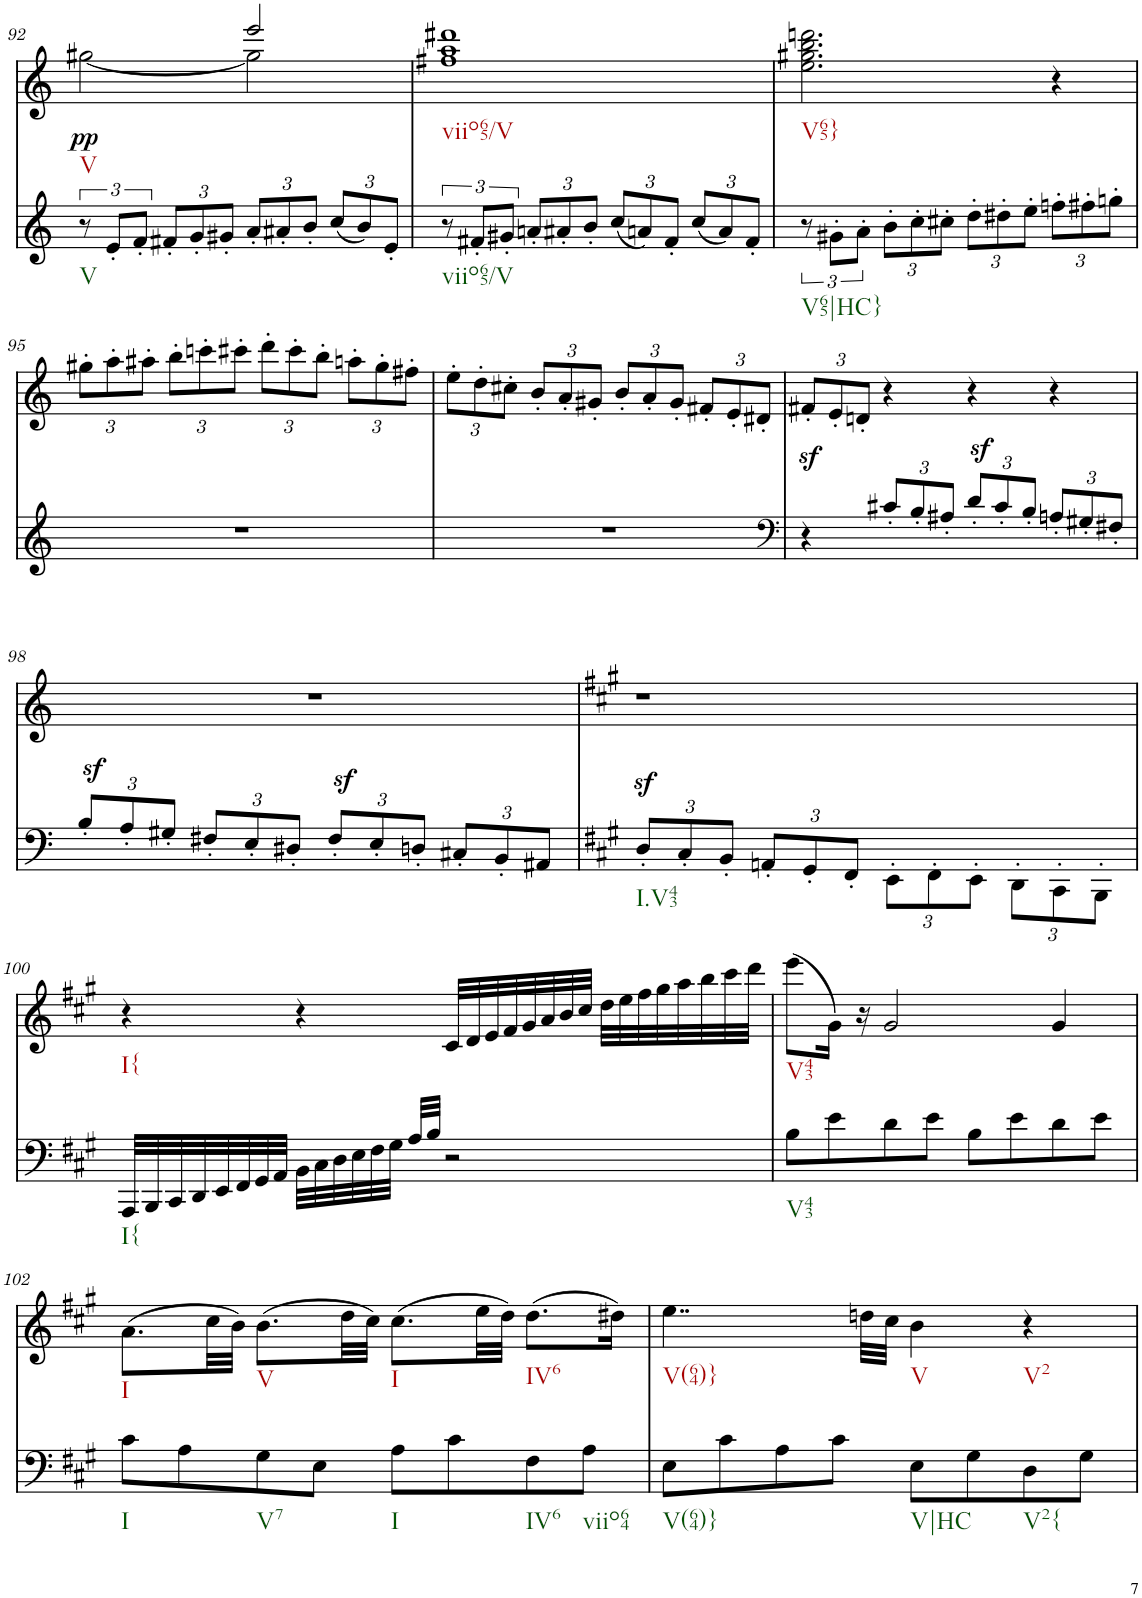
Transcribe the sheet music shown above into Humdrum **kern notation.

**kern	**kern	**dynam
*part2	*part1	*part1
*staff2	*staff1	*staff1
*I"piano	*I"piano	*
*I'Pno	*I'Pno	*
!!LO:PB:g=z
*clefG2	*clefG2	*
*k[]	*k[]	*
*a:	*a:	*
*M4/4	*M4/4	*
=92	=92	=92
*	*^	*
!	!	!	!LO:DY:b
12r	2ryy	[2gg#X\	pp
12e'/L	.	.	.
12f'/J	.	.	.
*Xbrackettup	*	*	*
12f#X'/L	.	.	.
12g'/	.	.	.
12g#X'/J	.	.	.
12a'/L	2eee/	2gg#\]	.
12a#X'/	.	.	.
12b'/J	.	.	.
(12cc/L	.	.	.
12b/)	.	.	.
12e'/J	.	.	.
*	*v	*v	*
=93	=93	=93
*brackettup	*	*
12r	1ff#X 1aa 1ddd#X	.
12f#X'/L	.	.
12g#X'/J	.	.
*Xbrackettup	*	*
12an'/L	.	.
12a#X'/	.	.
12b'/J	.	.
(12cc/L	.	.
12an/)	.	.
12f#'/J	.	.
(12cc/L	.	.
12a/)	.	.
12f#'/J	.	.
=94	=94	=94
*brackettup	*	*
12r	2.ee\ 2.gg#X\ 2.bb\ 2.dddn\	.
12g#X'\L	.	.
12a'\J	.	.
*Xbrackettup	*	*
12b'\L	.	.
12cc'\	.	.
12cc#X'\J	.	.
12dd'\L	.	.
12dd#X'\	.	.
12ee'\J	.	.
12ffn'\L	4r	.
12ff#X'\	.	.
12ggn'\J	.	.
!!LO:LB:g=z
=95	=95	=95
*	*Xbrackettup	*
1r	12gg#X'\L	.
.	12aa'\	.
.	12aa#X'\J	.
.	12bb'\L	.
.	12cccn'\	.
.	12ccc#X'\J	.
.	12ddd'\L	.
.	12ccc#'\	.
.	12bb'\J	.
.	12aan'\L	.
.	12gg#'\	.
.	12ff#X'\J	.
=96	=96	=96
1r	12ee'\L	.
.	12dd'\	.
.	12cc#X'\J	.
.	12b'/L	.
.	12a'/	.
.	12g#X'/J	.
.	12b'/L	.
.	12a'/	.
.	12g#'/J	.
.	12f#X'/L	.
.	12e'/	.
.	12d#X'/J	.
=97	=97	=97
*clefF4	*	*
4r	12f#Xz<'/L	.
.	12e'/	.
.	12dn'/J	.
12c#X'/L	4r	.
12B'/	.	.
12A#X'/J	.	.
!	!	!LO:DY:b
12d'/L	4r	sf
12c#'/	.	.
12B'/J	.	.
12An'/L	4r	.
12G#X'/	.	.
12F#X'/J	.	.
!!LO:LB:g=z
=98	=98	=98
12Bz>'/L	1r	.
12A'/	.	.
12G#X'/J	.	.
12F#X'/L	.	.
12E'/	.	.
12D#X'/J	.	.
12F#z>'/L	.	.
12E'/	.	.
12Dn'/J	.	.
12C#X'/L	.	.
12BB'/	.	.
12AA#X/J	.	.
=99	=99	=99
*k[f#c#g#]	*k[f#c#g#]	*
*A:	*A:	*
12Dz>'/L	1r	.
12C#'/	.	.
12BB'/J	.	.
12AAn'/L	.	.
12GG#'/	.	.
12FF#'/J	.	.
12EE'\L	.	.
12FF#'\	.	.
12EE'\J	.	.
12DD'\L	.	.
12CC#'\	.	.
12BBB'\J	.	.
!!LO:LB:g=z
=100	=100	=100
32AAA/LLL	4r	.
32BBB/	.	.
32CC#/	.	.
32DD/	.	.
32EE/	.	.
32FF#/	.	.
32GG#/	.	.
32AA/JJJ	.	.
32BB\LLL	4r	.
32C#\	.	.
32D\	.	.
32E\	.	.
32F#\	.	.
32G#\JJJ	.	.
32A/LLL	.	.
32B/JJJ	.	.
2r	32c#/LLL	.
.	32d/	.
.	32e/	.
.	32f#/	.
.	32g#/	.
.	32a/	.
.	32b/	.
.	32cc#/JJJ	.
.	32dd\LLL	.
.	32ee\	.
.	32ff#\	.
.	32gg#\	.
.	32aa\	.
.	32bb\	.
.	32ccc#\	.
.	32ddd\JJJ	.
=101	=101	=101
8B\L	(8eee\L	.
8e\	16g#\Jk)	.
.	16r	.
8d\	2g#/	.
8e\J	.	.
8B\L	.	.
8e\	.	.
8d\	4g#/	.
8e\J	.	.
!!LO:LB:g=z
=102	=102	=102
8c#\L	(8.a\L	.
8A\	.	.
.	32cc#\LL	.
.	32b\JJJ)	.
8G#\	(8.b\L	.
8E\J	.	.
.	32dd\LL	.
.	32cc#\JJJ)	.
8A\L	(8.cc#\L	.
8c#\	.	.
.	32ee\LL	.
.	32dd\JJJ)	.
8F#\	(8.dd\L	.
8A\J	.	.
.	16dd#X\Jk)	.
=103	=103	=103
8E\L	4..ee\	.
8c#\	.	.
8A\	.	.
8c#\J	.	.
.	32ddn\LLL	.
.	32cc#\JJJ	.
8E\L	4b\	.
8G#\	.	.
8D\	4r	.
8G#\J	.	.
=	=	=
*-	*-	*-
